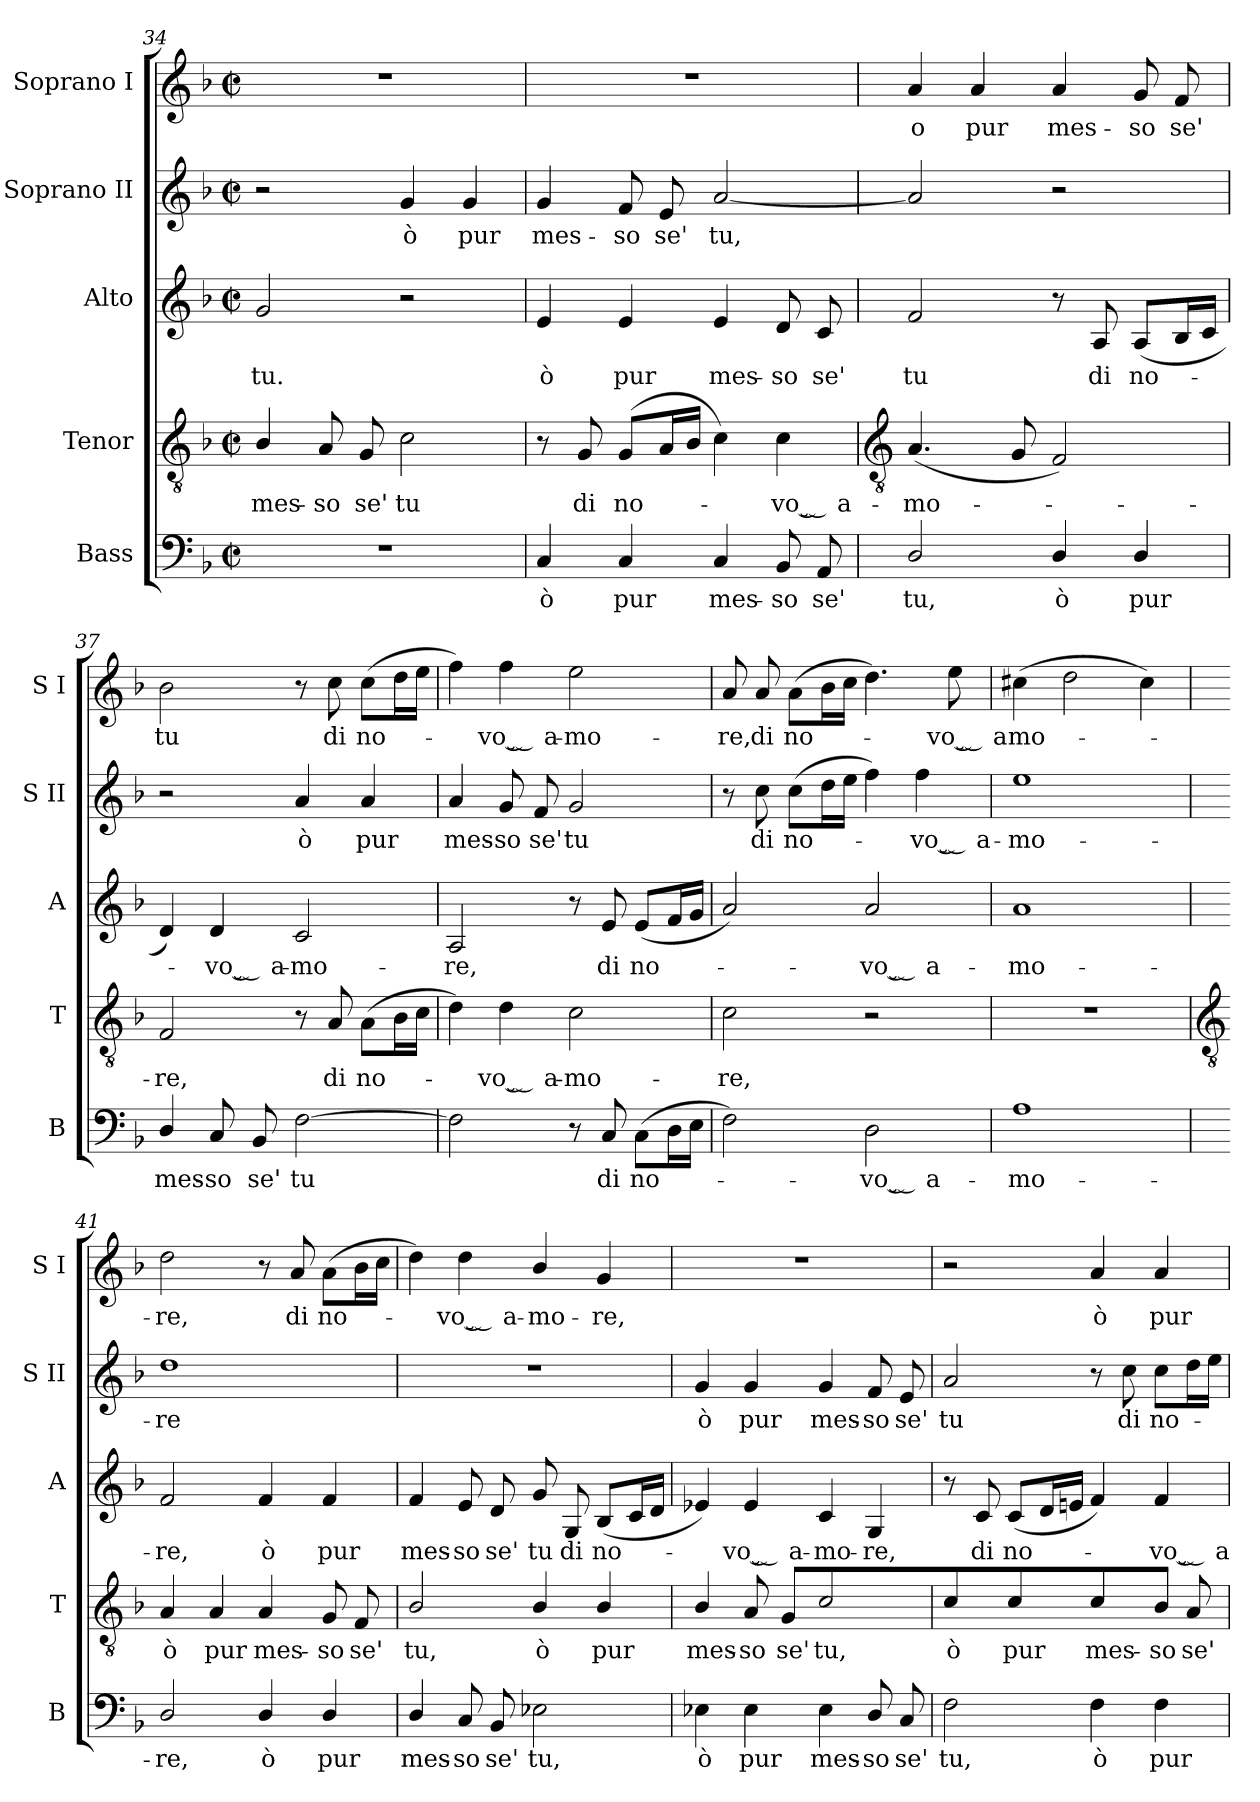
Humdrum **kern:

**kern	**text	**kern	**text	**kern	**text	**kern	**text	**kern	**text
*part5	*part5	*part4	*part4	*part3	*part3	*part2	*part2	*part1	*part1
*staff5	*staff5	*staff4	*staff4	*staff3	*staff3	*staff2	*staff2	*staff1	*staff1
*I"Bass	*	*I"Tenor	*	*I"Alto	*	*I"Soprano II	*	*I"Soprano I	*
*I'B	*	*I'T	*	*I'A	*	*I'S II	*	*I'S I	*
*clefF4	*	*clefGv2	*	*clefG2	*	*clefG2	*	*clefG2	*
*k[b-]	*	*k[b-]	*	*k[b-]	*	*k[b-]	*	*k[b-]	*
*F:	*	*F:	*	*F:	*	*F:	*	*F:	*
*M2/2	*	*M2/2	*	*M2/2	*	*M2/2	*	*M2/2	*
*met(c|)	*	*met(c|)	*	*met(c|)	*	*met(c|)	*	*met(c|)	*
=34	=34	=34	=34	=34	=34	=34	=34	=34	=34
!	!	!	!LO:LY:b	!	!LO:LY:b	!	!	!	!
1r	.	4B-/	mes-	2g	tu.	2r	.	1r	.
!	!	!	!LO:LY:b	!	!	!	!	!	!
.	.	8A	-so	.	.	.	.	.	.
!	!	!	!LO:LY:b	!	!	!	!	!	!
.	.	8G	se'	.	.	.	.	.	.
!	!	!	!LO:LY:b	!	!	!	!LO:LY:b	!	!
.	.	2c	tu	2r	.	4g	ò	.	.
!	!	!	!	!	!	!	!LO:LY:b	!	!
.	.	.	.	.	.	4g	pur	.	.
=35	=35	=35	=35	=35	=35	=35	=35	=35	=35
!	!LO:LY:b	!	!	!	!LO:LY:b	!	!LO:LY:b	!	!
4C	ò	8r	.	4e	ò	4g	mes-	1r	.
!	!	!	!LO:LY:b	!	!	!	!	!	!
.	.	8G	di	.	.	.	.	.	.
!	!LO:LY:b	!	!LO:LY:b	!	!LO:LY:b	!	!LO:LY:b	!	!
4C	pur	(<8GL	no-	4e	pur	8f	-so	.	.
!	!	!	!	!	!	!	!LO:LY:b	!	!
.	.	16AL	.	.	.	8e	se'	.	.
.	.	16B-JJ	.	.	.	.	.	.	.
!	!LO:LY:b	!	!	!	!LO:LY:b	!	!LO:LY:b	!	!
4C	mes-	4c)	.	4e	mes-	[2a	tu,	.	.
!	!LO:LY:b	!	!LO:LY:b	!	!LO:LY:b	!	!	!	!
8BB-	-so	4c	vo ̮ a-	8d	-so	.	.	.	.
!	!LO:LY:b	!	!	!	!LO:LY:b	!	!	!	!
8AA	se'	.	.	8c	se'	.	.	.	.
!!LO:LB:g=z
=36	=36	=36	=36	=36	=36	=36	=36	=36	=36
*	*	*clefGv2	*	*	*	*	*	*	*
!	!LO:LY:b	!	!LO:LY:b	!	!LO:LY:b	!	!	!	!LO:LY:b
2D/	tu,	(<4.A	-mo-	2f	tu	2a]	.	4a	o
!	!	!	!	!	!	!	!	!	!LO:LY:b
.	.	.	.	.	.	.	.	4a	pur
.	.	8G	.	.	.	.	.	.	.
!	!LO:LY:b	!	!	!	!	!	!	!	!LO:LY:b
4D/	ò	2F)	.	8r	.	2r	.	4a	mes-
!	!	!	!	!	!LO:LY:b	!	!	!	!
.	.	.	.	8A	di	.	.	.	.
!	!LO:LY:b	!	!	!	!LO:LY:b	!	!	!	!LO:LY:b
4D/	pur	.	.	(<8AL	no-	.	.	8g	-so
!	!	!	!	!	!	!	!	!	!LO:LY:b
.	.	.	.	16B-L	.	.	.	8f	se'
.	.	.	.	16cJJ	.	.	.	.	.
=37	=37	=37	=37	=37	=37	=37	=37	=37	=37
!	!LO:LY:b	!	!LO:LY:b	!	!	!	!	!	!LO:LY:b
4D/	mes-	2F	re,	4d)	.	2r	.	2b-	tu
!	!LO:LY:b	!	!	!	!LO:LY:b	!	!	!	!
8C	-so	.	.	4d	vo ̮ a-	.	.	.	.
!	!LO:LY:b	!	!	!	!	!	!	!	!
8BB-	se'	.	.	.	.	.	.	.	.
!	!LO:LY:b	!	!	!	!LO:LY:b	!	!LO:LY:b	!	!
[2F	tu	8r	.	2c	-mo-	4a	ò	8r	.
!	!	!	!LO:LY:b	!	!	!	!	!	!LO:LY:b
.	.	8A	di	.	.	.	.	8cc	di
!	!	!	!LO:LY:b	!	!	!	!LO:LY:b	!	!LO:LY:b
.	.	(>8AL	no-	.	.	4a	pur	(>8ccL	no-
.	.	16B-L	.	.	.	.	.	16ddL	.
.	.	16cJJ	.	.	.	.	.	16eeJJ	.
=38	=38	=38	=38	=38	=38	=38	=38	=38	=38
!	!	!	!	!	!LO:LY:b	!	!LO:LY:b	!	!
2F]	.	4d)	.	2A	-re,	4a	mes-	4ff)	.
!	!	!	!LO:LY:b	!	!	!	!LO:LY:b	!	!LO:LY:b
.	.	4d	vo ̮ a-	.	.	8g	-so	4ff	vo ̮ a-
!	!	!	!	!	!	!	!LO:LY:b	!	!
.	.	.	.	.	.	8f	se'	.	.
!	!	!	!LO:LY:b	!	!	!	!LO:LY:b	!	!LO:LY:b
8r	.	2c	-mo-	8r	.	2g	tu	2ee	-mo-
!	!LO:LY:b	!	!	!	!LO:LY:b	!	!	!	!
8C	di	.	.	8e	di	.	.	.	.
!	!LO:LY:b	!	!	!	!LO:LY:b	!	!	!	!
(>8CL	no-	.	.	(<8eL	no-	.	.	.	.
16DL	.	.	.	16fL	.	.	.	.	.
16EJJ	.	.	.	16gJJ	.	.	.	.	.
=39	=39	=39	=39	=39	=39	=39	=39	=39	=39
!	!	!	!LO:LY:b	!	!	!	!	!	!LO:LY:b
2F)	.	2c	-re,	2a)	.	8r	.	8a	-re,
!	!	!	!	!	!	!	!LO:LY:b	!	!LO:LY:b
.	.	.	.	.	.	8cc	di	8a	di
!	!	!	!	!	!	!	!LO:LY:b	!	!LO:LY:b
.	.	.	.	.	.	(>8ccL	no-	(>8aL	no-
.	.	.	.	.	.	16ddL	.	16b-L	.
.	.	.	.	.	.	16eeJJ	.	16ccJJ	.
!	!LO:LY:b	!	!	!	!LO:LY:b	!	!	!	!
2D	vo ̮ a-	2r	.	2a	vo ̮ a-	4ff)	.	4.dd)	.
!	!	!	!	!	!	!	!LO:LY:b	!	!
.	.	.	.	.	.	4ff	vo ̮ a-	.	.
!	!	!	!	!	!	!	!	!	!LO:LY:b
.	.	.	.	.	.	.	.	8ee	vo ̮ a
=40	=40	=40	=40	=40	=40	=40	=40	=40	=40
!	!LO:LY:b	!	!	!	!LO:LY:b	!	!LO:LY:b	!	!LO:LY:b
1A	-mo-	1r	.	1a	-mo-	1ee	-mo-	(>4cc#X	mo-
.	.	.	.	.	.	.	.	2dd	.
.	.	.	.	.	.	.	.	4cc#)	.
!!LO:LB:g=z
=41	=41	=41	=41	=41	=41	=41	=41	=41	=41
*	*	*clefGv2	*	*	*	*	*	*	*
!	!LO:LY:b	!	!LO:LY:b	!	!LO:LY:b	!	!LO:LY:b	!	!LO:LY:b
2D/	-re,	4A	ò	2f	-re,	1dd	-re	2dd	re,
!	!	!	!LO:LY:b	!	!	!	!	!	!
.	.	4A	pur	.	.	.	.	.	.
!	!LO:LY:b	!	!LO:LY:b	!	!LO:LY:b	!	!	!	!
4D/	ò	4A	mes-	4f	ò	.	.	8r	.
!	!	!	!	!	!	!	!	!	!LO:LY:b
.	.	.	.	.	.	.	.	8a	di
!	!LO:LY:b	!	!LO:LY:b	!	!LO:LY:b	!	!	!	!LO:LY:b
4D/	pur	8G	-so	4f	pur	.	.	(>8aL	no-
!	!	!	!LO:LY:b	!	!	!	!	!	!
.	.	8F	se'	.	.	.	.	16b-L	.
.	.	.	.	.	.	.	.	16ccJJ	.
=42	=42	=42	=42	=42	=42	=42	=42	=42	=42
!	!LO:LY:b	!	!LO:LY:b	!	!LO:LY:b	!	!	!	!
4D/	mes-	2B-/	tu,	4f	mes-	1r	.	4dd)	.
!	!LO:LY:b	!	!	!	!LO:LY:b	!	!	!	!LO:LY:b
8C	-so	.	.	8e	-so	.	.	4dd	vo ̮ a-
!	!LO:LY:b	!	!	!	!LO:LY:b	!	!	!	!
8BB-	se'	.	.	8d	se'	.	.	.	.
!	!LO:LY:b	!	!LO:LY:b	!	!LO:LY:b	!	!	!	!LO:LY:b
2E-X	tu,	4B-/	ò	8g	tu	.	.	4b-/	-mo-
!	!	!	!	!	!LO:LY:b	!	!	!	!
.	.	.	.	8G	di	.	.	.	.
!	!	!	!LO:LY:b	!	!LO:LY:b	!	!	!	!LO:LY:b
.	.	4B-/	pur	(<8B-L	no-	.	.	4g	-re,
.	.	.	.	16cL	.	.	.	.	.
.	.	.	.	16dJJ	.	.	.	.	.
=43	=43	=43	=43	=43	=43	=43	=43	=43	=43
!	!LO:LY:b	!	!LO:LY:b	!	!	!	!LO:LY:b	!	!
4E-X	ò	4B-/	mes-	4e-X)	.	4g	ò	1r	.
!	!LO:LY:b	!	!LO:LY:b	!	!LO:LY:b	!	!LO:LY:b	!	!
4E-	pur	8A	-so	4e-	vo ̮ a-	4g	pur	.	.
!	!	!	!LO:LY:b	!	!	!	!	!	!
.	.	8GL	se'	.	.	.	.	.	.
!	!LO:LY:b	!	!LO:LY:b	!	!LO:LY:b	!	!LO:LY:b	!	!
4E-	mes-	2c	tu,	4c	-mo-	4g	mes-	.	.
!	!LO:LY:b	!	!	!	!LO:LY:b	!	!LO:LY:b	!	!
8D/	-so	.	.	4G	-re,	8f	-so	.	.
!	!LO:LY:b	!	!	!	!	!	!LO:LY:b	!	!
8C	se'	.	.	.	.	8e	se'	.	.
=44	=44	=44	=44	=44	=44	=44	=44	=44	=44
!	!LO:LY:b	!	!LO:LY:b	!	!	!	!LO:LY:b	!	!
2F	tu,	4c	ò	8r	.	2a	tu	2r	.
!	!	!	!	!	!LO:LY:b	!	!	!	!
.	.	.	.	8c	di	.	.	.	.
!	!	!	!LO:LY:b	!	!LO:LY:b	!	!	!	!
.	.	4c	pur	(<8cL	no-	.	.	.	.
.	.	.	.	16dL	.	.	.	.	.
.	.	.	.	16enJJ	.	.	.	.	.
!	!LO:LY:b	!	!LO:LY:b	!	!	!	!	!	!LO:LY:b
4F	ò	4c	mes-	4f)	.	8r	.	4a	ò
!	!	!	!	!	!	!	!LO:LY:b	!	!
.	.	.	.	.	.	8cc	di	.	.
!	!LO:LY:b	!	!LO:LY:b	!	!LO:LY:b	!	!LO:LY:b	!	!LO:LY:b
4F	pur	8B-/J	-so	4f	vo ̮ a-	8ccL	no-	4a	pur
!	!	!	!LO:LY:b	!	!	!	!	!	!
.	.	8A	se'	.	.	16ddL	.	.	.
.	.	.	.	.	.	16eeJJ	.	.	.
=	=	=	=	=	=	=	=	=	=
*-	*-	*-	*-	*-	*-	*-	*-	*-	*-
